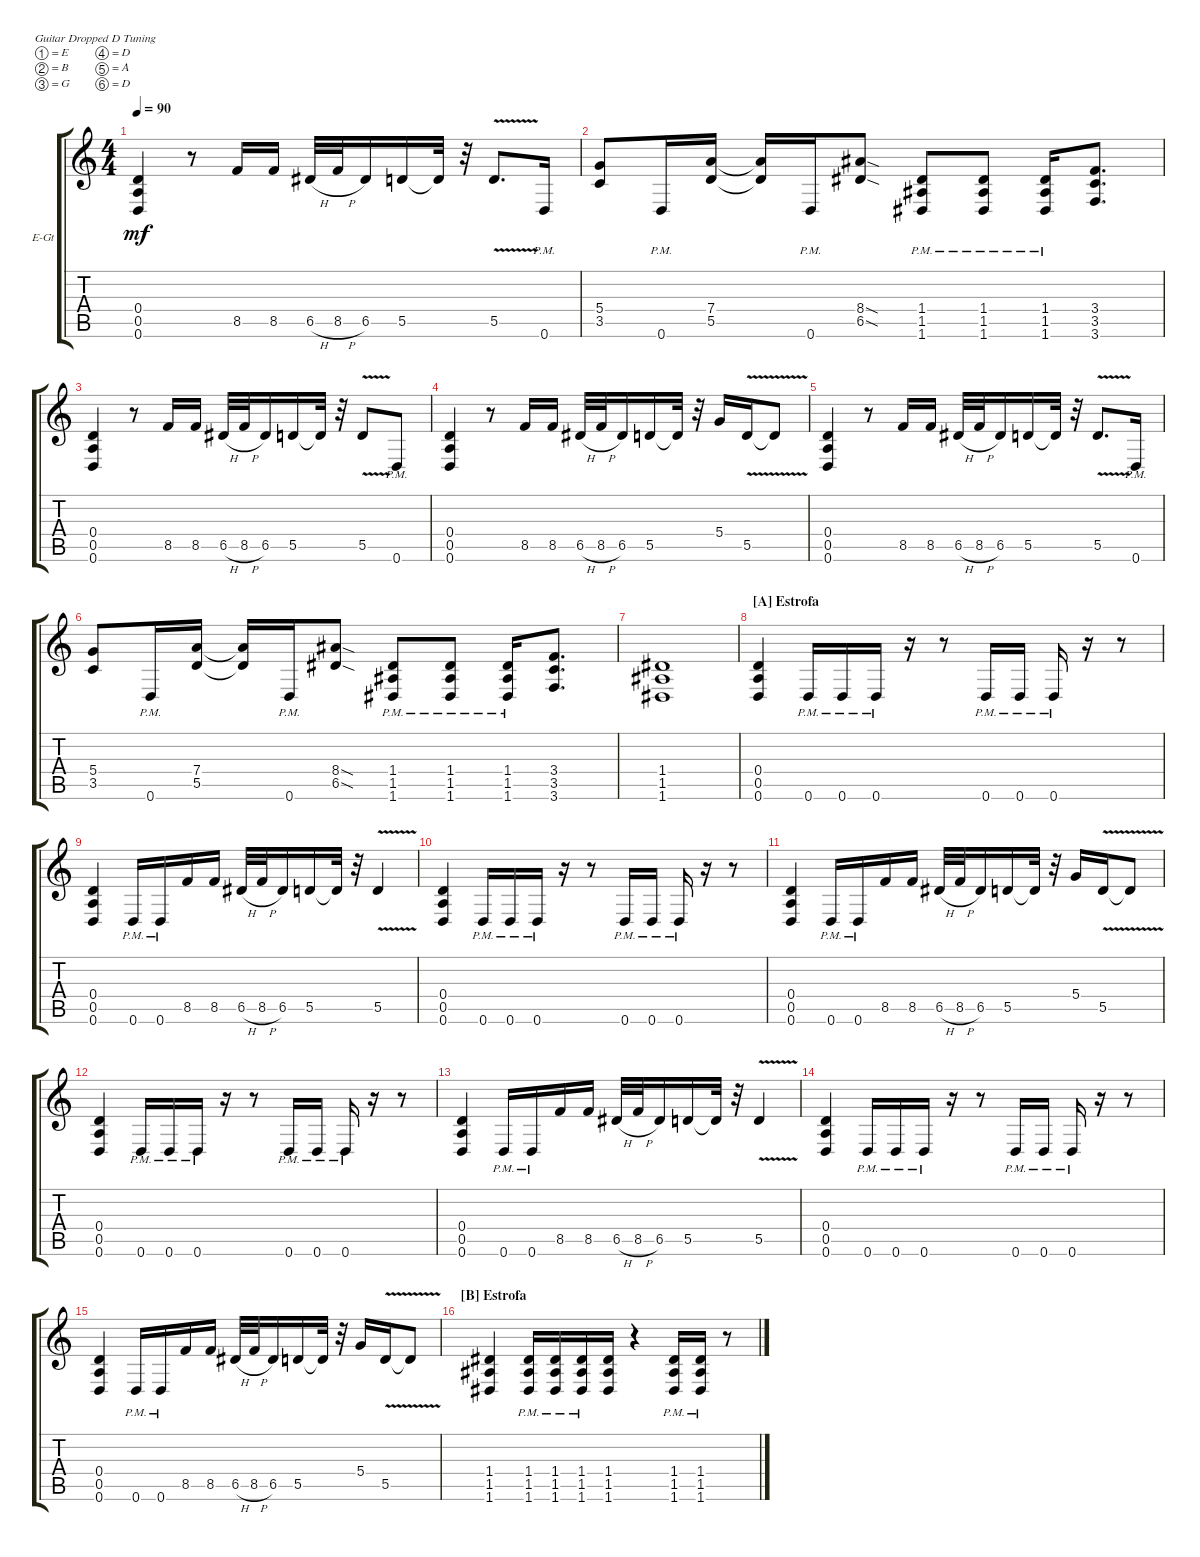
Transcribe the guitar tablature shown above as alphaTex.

\bracketExtendMode groupsimilarinstruments
\firstSystemTrackNameOrientation horizontal
\otherSystemsTrackNameOrientation horizontal
\track ("Zacky Vengeance" "E-Gt") {instrument distortionguitar}
\staff {score tabs}
\tuning (E4 B3 G3 D3 A2 D2)
\ts (4 4)
\tempo 90
\clef g2
\ks c
(0.6 0.5 0.4).4{dy mf} r.8 8.5.16 8.5.16 6.5{h}.32 8.5{h}.32 6.5.16 5.5.16 5.5{t}.32 r.32 5.5{v}.8{d} 0.6{pm}.16 |
(3.5 5.4).8 0.6{pm}.16 (5.5 7.4).16 (7.4{t} 5.5{t}).16 0.6{pm}.16 (6.5{sod} 8.4{sod}).8 (1.6{pm} 1.5{pm} 1.4{pm}).8 (1.6{pm} 1.5{pm} 1.4{pm}).8 (1.6{pm} 1.5{pm} 1.4{pm}).16 (3.4 3.5 3.6).8{d} |
(0.6 0.5 0.4).4 r.8 8.5.16 8.5.16 6.5{h}.32 8.5{h}.32 6.5.16 5.5.16 5.5{t}.32 r.32 5.5{v}.8 0.6{pm}.8 |
(0.6 0.5 0.4).4 r.8 8.5.16 8.5.16 6.5{h}.32 8.5{h}.32 6.5.16 5.5.16 5.5{t}.32 r.32 5.4.16 5.5{v}.16 5.5{v t}.8 |
(0.6 0.5 0.4).4 r.8 8.5.16 8.5.16 6.5{h}.32 8.5{h}.32 6.5.16 5.5.16 5.5{t}.32 r.32 5.5{v}.8{d} 0.6{pm}.16 |
(3.5 5.4).8 0.6{pm}.16 (5.5 7.4).16 (7.4{t} 5.5{t}).16 0.6{pm}.16 (6.5{sod} 8.4{sod}).8 (1.6{pm} 1.5{pm} 1.4{pm}).8 (1.6{pm} 1.5{pm} 1.4{pm}).8 (1.6{pm} 1.5{pm} 1.4{pm}).16 (3.4 3.5 3.6).8{d} |
(1.5 1.6 1.4).1 |
\section ("A" "Estrofa")
(0.6 0.5 0.4).4 0.6{pm}.16 0.6{pm}.16 0.6{pm}.16 r.16 r.8 0.6{pm}.16 0.6{pm}.16 0.6{pm}.16 r.16 r.8 |
(0.6 0.5 0.4).4 0.6{pm}.16 0.6{pm}.16 8.5.16 8.5.16 6.5{h}.32 8.5{h}.32 6.5.16 5.5.16 5.5{t}.32 r.32 5.5{v}.4 |
(0.6 0.5 0.4).4 0.6{pm}.16 0.6{pm}.16 0.6{pm}.16 r.16 r.8 0.6{pm}.16 0.6{pm}.16 0.6{pm}.16 r.16 r.8 |
(0.6 0.5 0.4).4 0.6{pm}.16 0.6{pm}.16 8.5.16 8.5.16 6.5{h}.32 8.5{h}.32 6.5.16 5.5.16 5.5{t}.32 r.32 5.4.16 5.5{v}.16 5.5{v t}.8 |
(0.6 0.5 0.4).4 0.6{pm}.16 0.6{pm}.16 0.6{pm}.16 r.16 r.8 0.6{pm}.16 0.6{pm}.16 0.6{pm}.16 r.16 r.8 |
(0.6 0.5 0.4).4 0.6{pm}.16 0.6{pm}.16 8.5.16 8.5.16 6.5{h}.32 8.5{h}.32 6.5.16 5.5.16 5.5{t}.32 r.32 5.5{v}.4 |
(0.6 0.5 0.4).4 0.6{pm}.16 0.6{pm}.16 0.6{pm}.16 r.16 r.8 0.6{pm}.16 0.6{pm}.16 0.6{pm}.16 r.16 r.8 |
(0.6 0.5 0.4).4 0.6{pm}.16 0.6{pm}.16 8.5.16 8.5.16 6.5{h}.32 8.5{h}.32 6.5.16 5.5.16 5.5{t}.32 r.32 5.4.16 5.5{v}.16 5.5{v t}.8 |
\section ("B" "Estrofa")
(1.6 1.5 1.4).4 (1.6{pm} 1.5{pm} 1.4{pm}).16 (1.6{pm} 1.5{pm} 1.4{pm}).16 (1.6{pm} 1.5{pm} 1.4{pm}).16 (1.6 1.5 1.4).16 r.4 (1.6{pm} 1.5{pm} 1.4{pm}).16 (1.6{pm} 1.5{pm} 1.4{pm}).16 r.8
